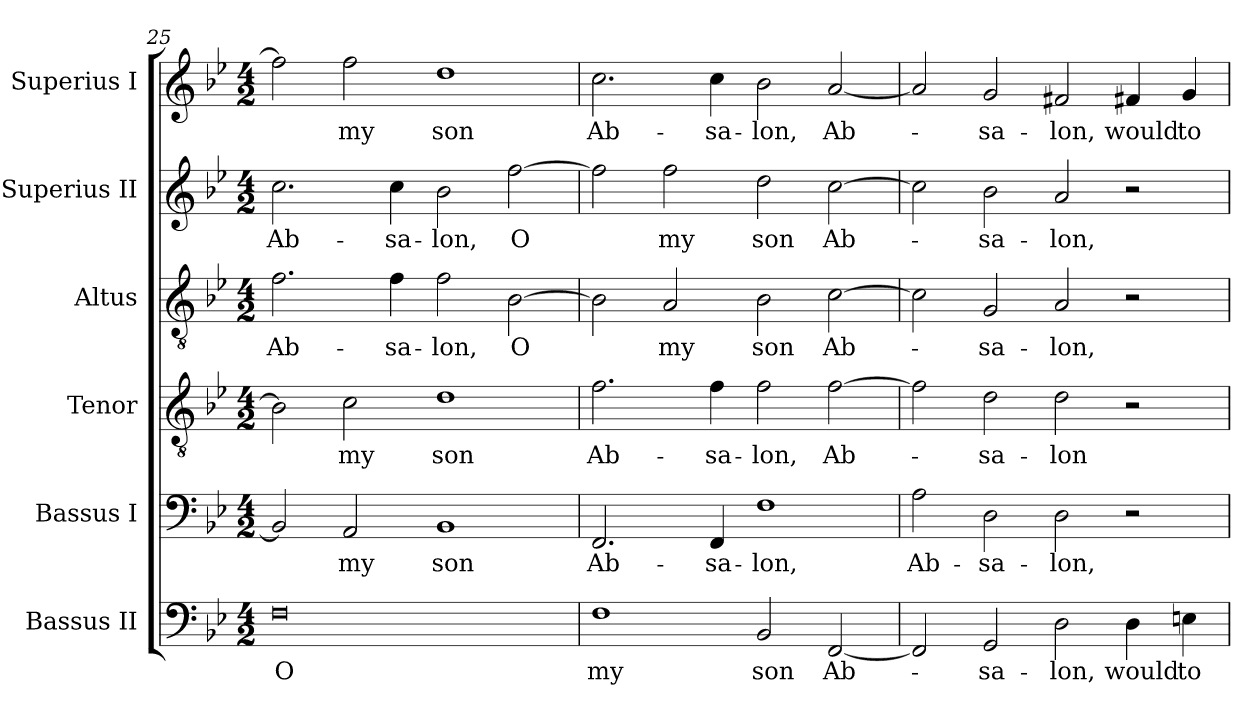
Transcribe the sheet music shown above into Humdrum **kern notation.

**kern	**text	**kern	**text	**kern	**text	**kern	**text	**kern	**text	**kern	**text
*part6	*part6	*part5	*part5	*part4	*part4	*part3	*part3	*part2	*part2	*part1	*part1
*staff6	*staff6	*staff5	*staff5	*staff4	*staff4	*staff3	*staff3	*staff2	*staff2	*staff1	*staff1
*I"Bassus II	*	*I"Bassus I	*	*I"Tenor	*	*I"Altus	*	*I"Superius II	*	*I"Superius I	*
!!LO:PB:g=z
*clefF4	*	*clefF4	*	*clefGv2	*	*clefGv2	*	*clefG2	*	*clefG2	*
*k[b-e-]	*	*k[b-e-]	*	*k[b-e-]	*	*k[b-e-]	*	*k[b-e-]	*	*k[b-e-]	*
*B-:	*	*B-:	*	*B-:	*	*B-:	*	*B-:	*	*B-:	*
*M4/2	*	*M4/2	*	*M4/2	*	*M4/2	*	*M4/2	*	*M4/2	*
=25	=25	=25	=25	=25	=25	=25	=25	=25	=25	=25	=25
!	!LO:LY:b:color=#000000	!	!	!	!	!	!	!	!	!	!
!	!	!	!	!	!	!	!LO:LY:b:color=#000000	!	!	!	!
!	!	!	!	!	!	!	!	!	!LO:LY:b:color=#000000	!	!
0Fi	O	2BB-i/]	.	2B-i\]	.	2.fi\	Ab-	2.cci\	Ab-	2ffi\]	.
!	!	!	!LO:LY:b:color=#000000	!	!	!	!	!	!	!	!
!	!	!	!	!	!LO:LY:b:color=#000000	!	!	!	!	!	!
!	!	!	!	!	!	!	!	!	!	!	!LO:LY:b:color=#000000
.	.	2AAi/	my	2ci\	my	.	.	.	.	2ffi\	my
!	!	!	!	!	!	!	!LO:LY:b:color=#000000	!	!	!	!
!	!	!	!	!	!	!	!	!	!LO:LY:b:color=#000000	!	!
.	.	.	.	.	.	4fi\	-sa-	4cci\	-sa-	.	.
!	!	!	!LO:LY:b:color=#000000	!	!	!	!	!	!	!	!
!	!	!	!	!	!LO:LY:b:color=#000000	!	!	!	!	!	!
!	!	!	!	!	!	!	!LO:LY:b:color=#000000	!	!	!	!
!	!	!	!	!	!	!	!	!	!LO:LY:b:color=#000000	!	!
!	!	!	!	!	!	!	!	!	!	!	!LO:LY:b:color=#000000
.	.	1BB-i	son	1di	son	2fi\	-lon,	2b-i\	-lon,	1ddi	son
!	!	!	!	!	!	!	!LO:LY:b:color=#000000	!	!	!	!
!	!	!	!	!	!	!	!	!	!LO:LY:b:color=#000000	!	!
.	.	.	.	.	.	[2B-i\	O	[2ffi\	O	.	.
=26	=26	=26	=26	=26	=26	=26	=26	=26	=26	=26	=26
!	!LO:LY:b:color=#000000	!	!	!	!	!	!	!	!	!	!
!	!	!	!LO:LY:b:color=#000000	!	!	!	!	!	!	!	!
!	!	!	!	!	!LO:LY:b:color=#000000	!	!	!	!	!	!
!	!	!	!	!	!	!	!	!	!	!	!LO:LY:b:color=#000000
1Fi	my	2.FFi/	Ab-	2.fi\	Ab-	2B-i\]	.	2ffi\]	.	2.cci\	Ab-
!	!	!	!	!	!	!	!LO:LY:b:color=#000000	!	!	!	!
!	!	!	!	!	!	!	!	!	!LO:LY:b:color=#000000	!	!
.	.	.	.	.	.	2Ai/	my	2ffi\	my	.	.
!	!	!	!LO:LY:b:color=#000000	!	!	!	!	!	!	!	!
!	!	!	!	!	!LO:LY:b:color=#000000	!	!	!	!	!	!
!	!	!	!	!	!	!	!	!	!	!	!LO:LY:b:color=#000000
.	.	4FFi/	-sa-	4fi\	-sa-	.	.	.	.	4cci\	-sa-
!	!LO:LY:b:color=#000000	!	!	!	!	!	!	!	!	!	!
!	!	!	!LO:LY:b:color=#000000	!	!	!	!	!	!	!	!
!	!	!	!	!	!LO:LY:b:color=#000000	!	!	!	!	!	!
!	!	!	!	!	!	!	!LO:LY:b:color=#000000	!	!	!	!
!	!	!	!	!	!	!	!	!	!LO:LY:b:color=#000000	!	!
!	!	!	!	!	!	!	!	!	!	!	!LO:LY:b:color=#000000
2BB-i/	son	1Fi	-lon,	2fi\	-lon,	2B-i\	son	2ddi\	son	2b-i\	-lon,
!	!LO:LY:b:color=#000000	!	!	!	!	!	!	!	!	!	!
!	!	!	!	!	!LO:LY:b:color=#000000	!	!	!	!	!	!
!	!	!	!	!	!	!	!LO:LY:b:color=#000000	!	!	!	!
!	!	!	!	!	!	!	!	!	!LO:LY:b:color=#000000	!	!
!	!	!	!	!	!	!	!	!	!	!	!LO:LY:b:color=#000000
[2FFi/	Ab-	.	.	[2fi\	Ab-	[2ci\	Ab-	[2cci\	Ab-	[2ai/	Ab-
=27	=27	=27	=27	=27	=27	=27	=27	=27	=27	=27	=27
!	!	!	!LO:LY:b:color=#000000	!	!	!	!	!	!	!	!
2FFi/]	.	2Ai\	Ab-	2fi\]	.	2ci\]	.	2cci\]	.	2ai/]	.
!	!LO:LY:b:color=#000000	!	!	!	!	!	!	!	!	!	!
!	!	!	!LO:LY:b:color=#000000	!	!	!	!	!	!	!	!
!	!	!	!	!	!LO:LY:b:color=#000000	!	!	!	!	!	!
!	!	!	!	!	!	!	!LO:LY:b:color=#000000	!	!	!	!
!	!	!	!	!	!	!	!	!	!LO:LY:b:color=#000000	!	!
!	!	!	!	!	!	!	!	!	!	!	!LO:LY:b:color=#000000
2GGi/	-sa-	2Di\	-sa-	2di\	-sa-	2Gi/	-sa-	2b-i\	-sa-	2gi/	-sa-
!	!LO:LY:b:color=#000000	!	!	!	!	!	!	!	!	!	!
!	!	!	!LO:LY:b:color=#000000	!	!	!	!	!	!	!	!
!	!	!	!	!	!LO:LY:b:color=#000000	!	!	!	!	!	!
!	!	!	!	!	!	!	!LO:LY:b:color=#000000	!	!	!	!
!	!	!	!	!	!	!	!	!	!LO:LY:b:color=#000000	!	!
!	!	!	!	!	!	!	!	!	!	!	!LO:LY:b:color=#000000
2Di\	-lon,	2Di\	-lon,	2di\	-lon	2Ai/	-lon,	2ai/	-lon,	2f#Xi/	-lon,
!	!LO:LY:b:color=#000000	!	!	!	!	!	!	!	!	!	!
!	!	!	!	!	!	!	!	!	!	!	!LO:LY:b:color=#000000
4Di\	would	2r	.	2r	.	2r	.	2r	.	4f#Xi/	would
!	!LO:LY:b:color=#000000	!	!	!	!	!	!	!	!	!	!
!	!	!	!	!	!	!	!	!	!	!	!LO:LY:b:color=#000000
4Eni\	to	.	.	.	.	.	.	.	.	4gi/	to
=	=	=	=	=	=	=	=	=	=	=	=
*-	*-	*-	*-	*-	*-	*-	*-	*-	*-	*-	*-
